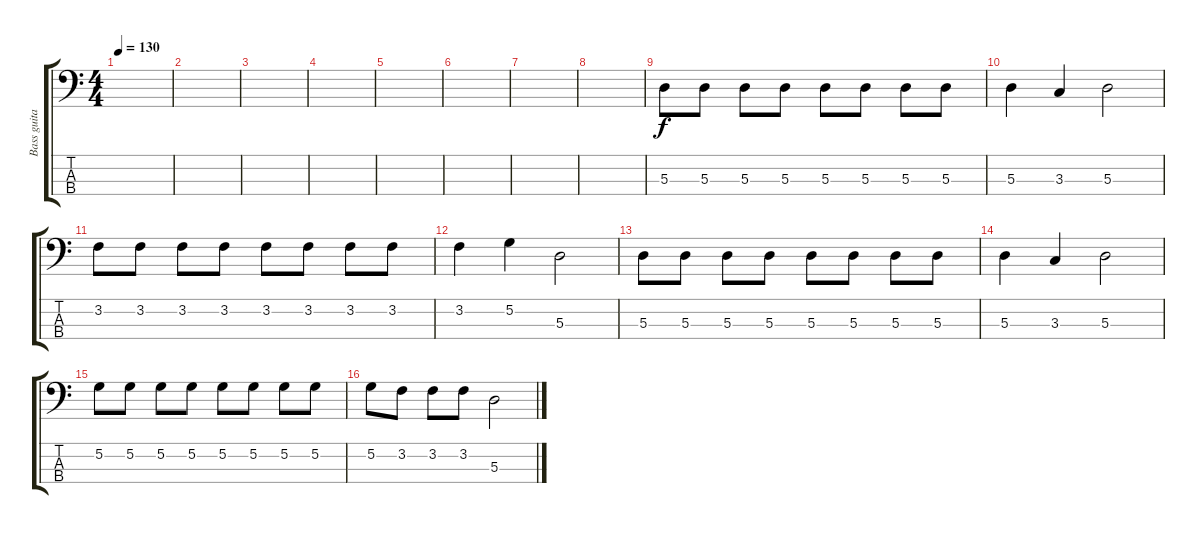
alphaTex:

\track ("Bass guitar" "Bass guita") {instrument electricguitarclean}
\staff {score tabs}
\tuning (G2 D2 A1 E1) {hide}
\ts (4 4)
\tempo 130
\clef f4
\ks c
|
|
|
|
|
|
|
|
5.3.8 5.3.8 5.3.8 5.3.8 5.3.8 5.3.8 5.3.8 5.3.8 |
5.3.4 3.3.4 5.3.2 |
3.2.8 3.2.8 3.2.8 3.2.8 3.2.8 3.2.8 3.2.8 3.2.8 |
3.2.4 5.2.4 5.3.2 |
5.3.8 5.3.8 5.3.8 5.3.8 5.3.8 5.3.8 5.3.8 5.3.8 |
5.3.4 3.3.4 5.3.2 |
5.2.8 5.2.8 5.2.8 5.2.8 5.2.8 5.2.8 5.2.8 5.2.8 |
5.2.8 3.2.8 3.2.8 3.2.8 5.3.2
